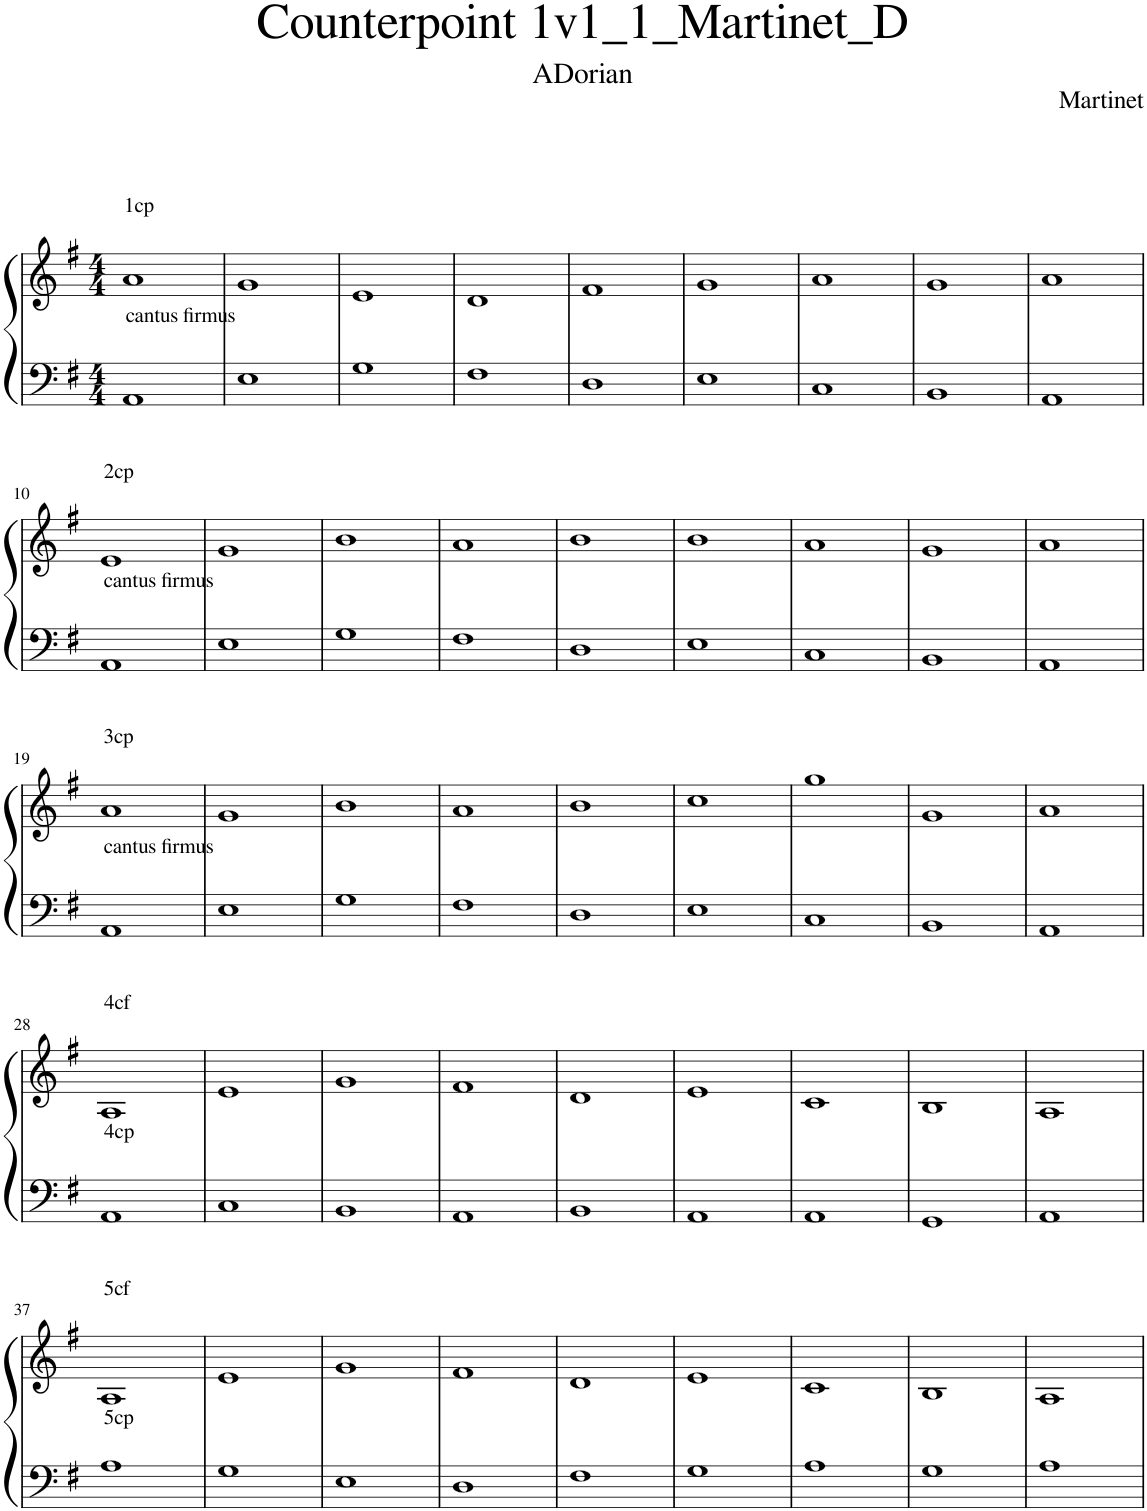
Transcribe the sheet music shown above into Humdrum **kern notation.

**kern	**kern
*part1	*part1
*staff2	*staff1
*I"Piano	*
*I'Pno.	*
*clefF4	*clefG2
*k[f#]	*k[f#]
*M4/4	*M4/4
=1	=1
!	!LO:TX:a:t=1cp
!LO:TX:a:t=cantus firmus	!
1AA	1a
=2	=2
1E	1g
=3	=3
1G	1e
=4	=4
1F#	1d
=5	=5
1D	1f#
=6	=6
1E	1g
=7	=7
1C	1a
=8	=8
1BB	1g
=9	=9
1AA	1a
!!LO:LB:g=z
=10	=10
!	!LO:TX:a:t=2cp
!LO:TX:a:t=cantus firmus	!
1AA	1e
=11	=11
1E	1g
=12	=12
1G	1b
=13	=13
1F#	1a
=14	=14
1D	1b
=15	=15
1E	1b
=16	=16
1C	1a
=17	=17
1BB	1g
=18	=18
1AA	1a
!!LO:LB:g=z
=19	=19
!	!LO:TX:a:t=3cp
!LO:TX:a:t=cantus firmus	!
1AA	1a
=20	=20
1E	1g
=21	=21
1G	1b
=22	=22
1F#	1a
=23	=23
1D	1b
=24	=24
1E	1cc
=25	=25
1C	1gg
=26	=26
1BB	1g
=27	=27
1AA	1a
!!LO:LB:g=z
=28	=28
!	!LO:TX:a:t=4cf
!LO:TX:a:t=4cp	!
1AA	1A
=29	=29
1C	1e
=30	=30
1BB	1g
=31	=31
1AA	1f#
=32	=32
1BB	1d
=33	=33
1AA	1e
=34	=34
1AA	1c
=35	=35
1GG	1B
=36	=36
1AA	1A
!!LO:LB:g=z
=37	=37
!	!LO:TX:a:t=5cf
!LO:TX:a:t=5cp	!
1A	1A
=38	=38
1G	1e
=39	=39
1E	1g
=40	=40
1D	1f#
=41	=41
1F#	1d
=42	=42
1G	1e
=43	=43
1A	1c
=44	=44
1G	1B
=45	=45
1A	1A
=	=
*-	*-
